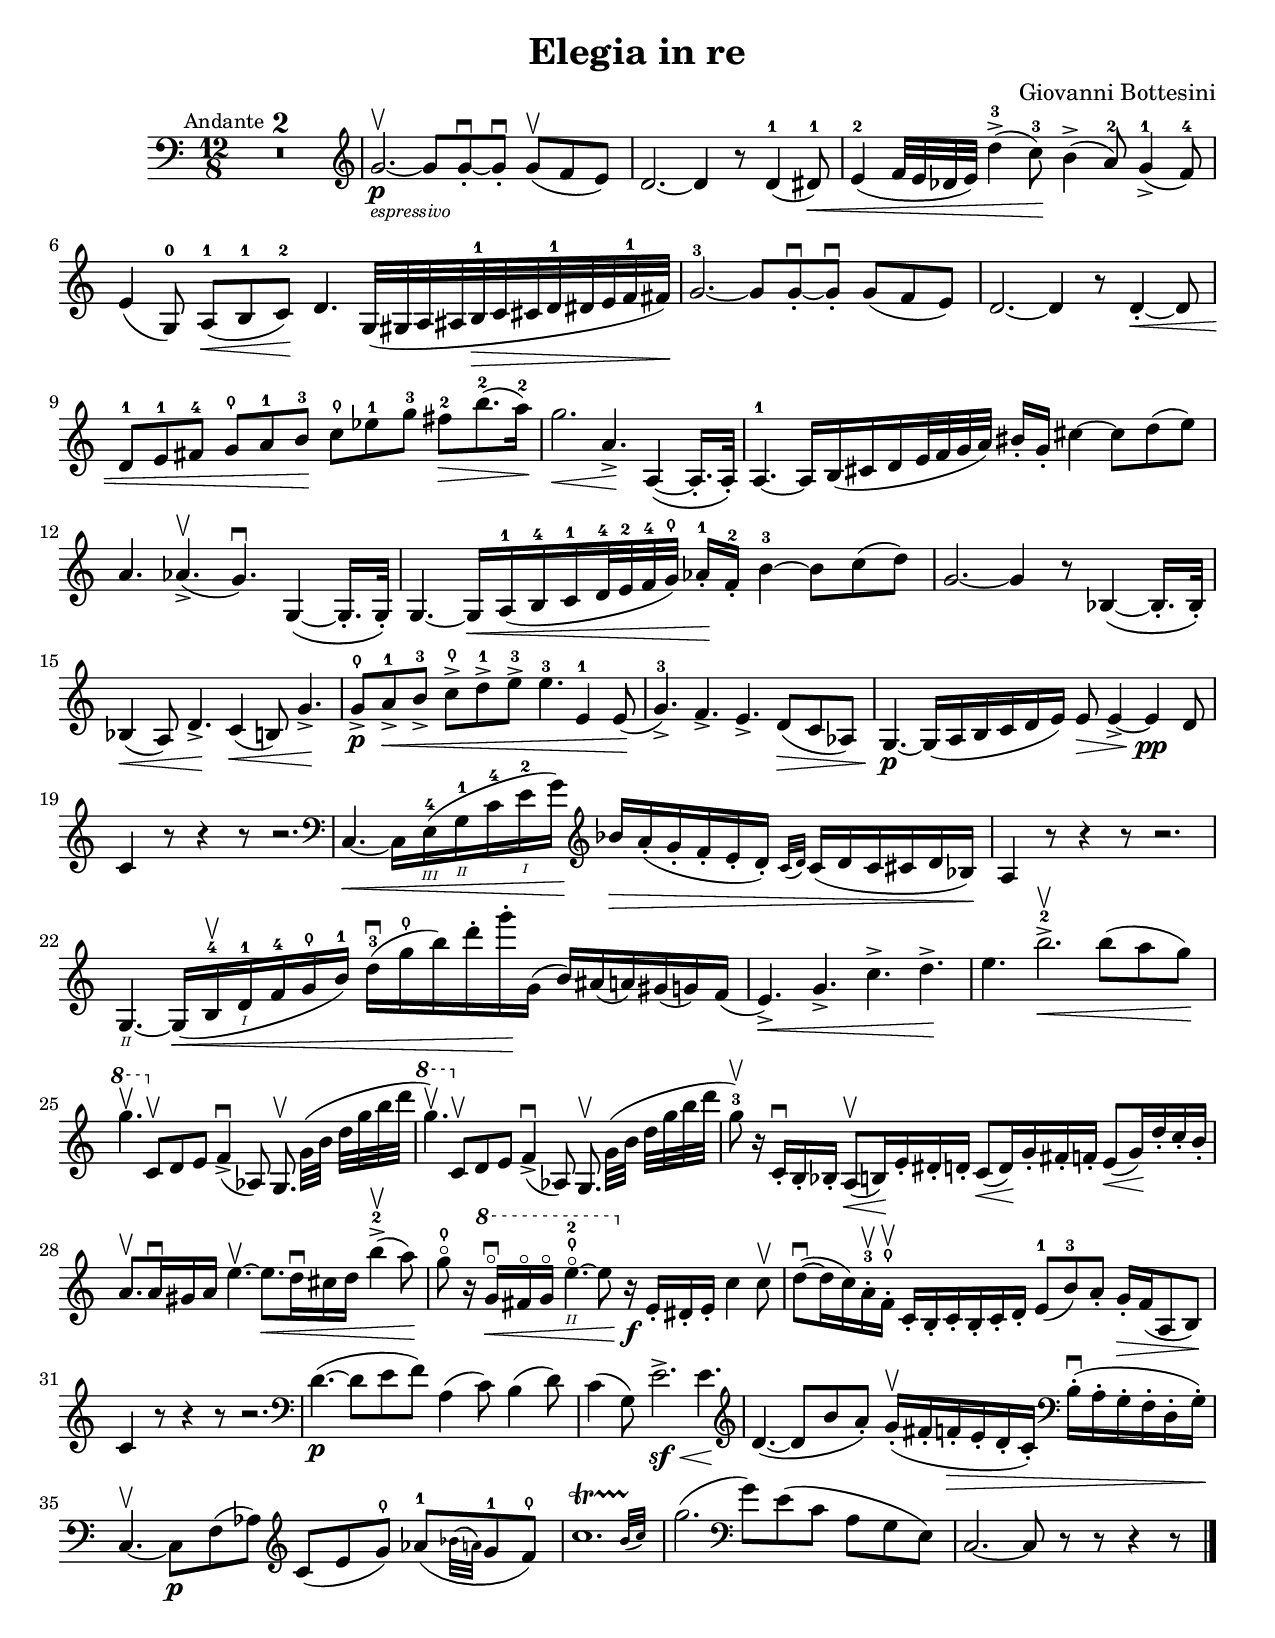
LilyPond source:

\version "2.24.3"

%{\include "bass/solo-tuning.ly"%}

\header {
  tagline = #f
  title = "Elegia in re"
  composer = "Giovanni Bottesini"
  %{meter = \soloTuning%}
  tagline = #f
}

\paper {
  #(set-paper-size "letter")
}

solonotes = \relative {
  \autoBreaksOff
  \clef bass
  \time 12/8
  \key c \major
  \romanStringNumbers
  \set stringNumberOrientations = #'(down)
  \textMark \markup { \small Andante }
  \compressMMRests R4.*8
  \clef "treble" g'2.\p_\markup { \tiny \italic "espressivo" }\upbow~ g8 g-.\downbow~ 8-.\downbow g\upbow (f e)
  | d2.~ 4 r8 d4-1 (dis8-1)\<
  | e4-2 (f32 e des e) d'4\accent-3 (c8-3)\! b4\accent (a8-2) g4\accent-1 (f8-4) \break
  | e4 (g,8-0) a-1\< (b-1 c-2)\! d4. g,32 (gis a ais b-1\> c cis d-1 dis e f-1 fis) \!
  | g2.-3~ 8 g-.\downbow~ g-.\downbow g (f e)
  | d2.~ 4 r8 d4-.\<~ 8 \break
  | d8-1 e-1 fis-4 g\thumb a-1 b-3\! c\thumb ees-1 g-3 fis-2\> b8.-2 (a16-2) \!
  | g2.\< a,4.\accent\! a,4~ \(a16.-. a32-.\)
  | a4.-1~16 b (cis d e32 f g a) bis16-. g-. cis4~ 8 d (e) \break
  | a,4. aes\accent\upbow (g\downbow) g,4~\(g16.-. g32-.\)
  | g4.~16\< a-1 (b-4 c-1 d32-4 e-2 f-4 g\thumb) aes16-.-1 \! f-.-2 b4-3~ 8 c (d)
  | g,2.~4 r8 bes,4~\(16.-. bes32-.\) \break
  | bes4\< (a8) d4.\accent\! c4\< (b8) g'4.\accent\!
  | g8\p\accent\thumb a\accent\<-1 b\accent-3 c\accent\thumb d\accent-1 e\accent-3 e4.-3 e,4-1 e8 \! (
  | g4.\accent-3) f\accent e\accent  d8\> (c aes)
  | g4.\p~ 16 (a b c d e) e8\> e4\accent~4\pp d8 \break
  | c4 r8 r4 r8 r2.
  | \clef bass c,4.\<~ c16 e-4\3 (g-1\2 c-4 e-2\1 g)\! \clef treble bes\> a-. (g-. f-. e-. d-.) \grace { c32 (d) } c16 (d c cis d bes) \!
  | a4 r8 r4 r8 r2. \break
  | g4.\2~ 16\< (b-4\upbow d-1\1 f-4 g\thumb b-1) d-3\downbow (g\thumb b) d-. g-.\! g,, (b) ais (a) gis (g) f (
  | e4.\accent\<) g\accent c\accent d\accent \!
  | e4. b'2.\accent-2\upbow\< b8 (a g)\! \break
  | \ottava #1 g'4.\upbow \ottava #0  c,,,8\upbow d e f4\accent\downbow (aes,8) g8.\upbow \stemDown g'32 ([b] \stemNeutral d [g b d]
  | \ottava #1 g4.\upbow)\ottava #0 c,,,8\upbow d e f4\accent\downbow (aes,8) g8.\upbow \stemDown g'32 ([b] \stemNeutral d [g b d]
  | g,8-3\upbow) r16 c,,-.\downbow b-. bes-. a8\upbow\< (b16)\! e-. dis-. d-. c8\< (d16)\! g-. fis-. f-. e8\< (g16)\! d'-. c-. b-. \break
  | a8.\upbow a16\downbow gis a e'4.\upbow~ 8.\< d16\downbow cis d b'4\accent\upbow-2 (a8) \!
  | g8^\flageolet\thumb r16 \ottava #1 g16^\flageolet\downbow\< fis^\flageolet g^\flageolet e'4.^\flageolet\thumb-2\2~ 8 \ottava #0 r16\f e,,-. dis-. e-. c'4 c8\upbow
  | \stemDown d8\downbow~ (16 c) a-.-3\upbow f-.\thumb\upbow \stemNeutral c-. b-. c-. b-. c-. d-. e8-1 (b'-3) a-. g16-.\> f (a,8 b) \! \break
  | c4 r8 r4 r8 r2.
  | \clef bass d4.\p~ (8 e f) a,4 (c8) b4 (d8)
  | c4 (g8) e'2.\sf\accent\< e4. \!
  | \clef treble d4.~ (8 b' a-.) g16-.\upbow (fis-. f-.\> e-. d-. c-.) \clef bass b-.\downbow (a-. g-. f-. d-. g-.) \! \break
  | c,4.\upbow~ 8\p f (aes) \clef treble c (e g\thumb) \slurDown aes-1 [(\grace { \stemDown bes32 \(a\) } \stemUp g8-1 \stemNeutral f\thumb]) \slurNeutral
  | \afterGrace c'1.\startTrillSpan {b32 ([c])\stopTrillSpan }
  | g'2. (\clef bass g,8) e (c a g e)
  | c2.~ 8 r r r4 r8 \fine
}

\book {
  \bookOutputSuffix "solo"
  \score {
    \new Staff { \solonotes }
  }
}
